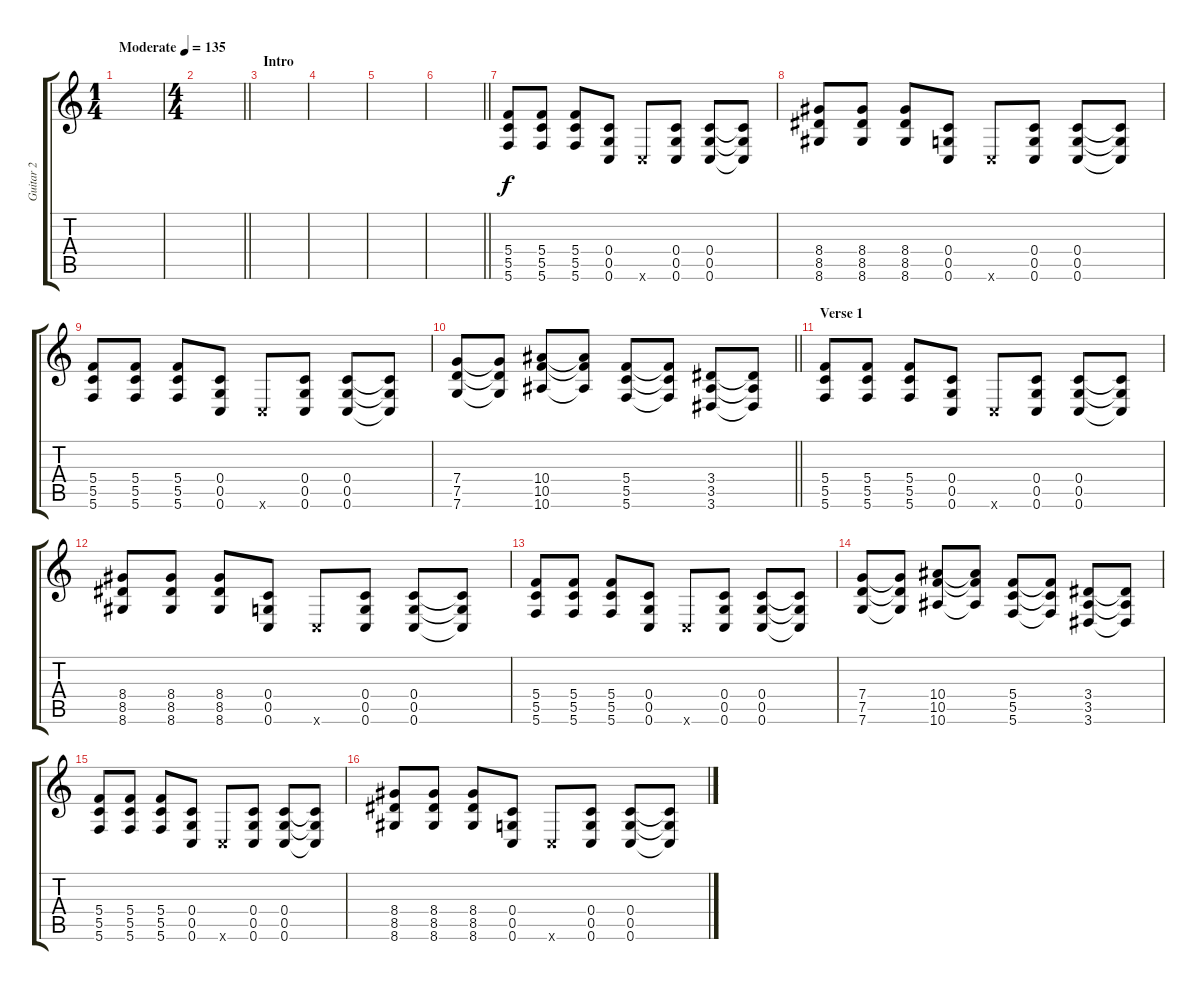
\track ("Guitar 2" "Guitar 2") {instrument overdrivenguitar}
\staff {score tabs}
\tuning (D4 A3 F3 C3 G2 C2) {hide}
\ts (1 4)
\tempo (135 "Moderate")
\clef g2
\ks c
|
\ts (4 4)
\barLineRight lightlight
|
\section ("" "Intro")
|
|
|
\barLineRight lightlight
|
(5.4 5.5 5.6).8 (5.4 5.5 5.6).8 (5.4 5.5 5.6).8 (0.4 0.5 0.6).8 0.6{x}.8 (0.4 0.5 0.6).8 (0.4 0.5 0.6).8 (0.4{t} 0.5{t} 0.6{t}).8 |
(8.4 8.5 8.6).8 (8.4 8.5 8.6).8 (8.4 8.5 8.6).8 (0.4 0.5 0.6).8 0.6{x}.8 (0.4 0.5 0.6).8 (0.4 0.5 0.6).8 (0.4{t} 0.5{t} 0.6{t}).8 |
(5.4 5.5 5.6).8 (5.4 5.5 5.6).8 (5.4 5.5 5.6).8 (0.4 0.5 0.6).8 0.6{x}.8 (0.4 0.5 0.6).8 (0.4 0.5 0.6).8 (0.4{t} 0.5{t} 0.6{t}).8 |
\barLineRight lightlight
(7.4 7.5 7.6).8 (7.4{t} 7.5{t} 7.6{t}).8 (10.4 10.5 10.6).8 (10.4{t} 10.5{t} 10.6{t}).8 (5.4 5.5 5.6).8 (5.4{t} 5.5{t} 5.6{t}).8 (3.4 3.5 3.6).8 (3.4{t} 3.5{t} 3.6{t}).8 |
\section ("" "Verse 1")
(5.4 5.5 5.6).8 (5.4 5.5 5.6).8 (5.4 5.5 5.6).8 (0.4 0.5 0.6).8 0.6{x}.8 (0.4 0.5 0.6).8 (0.4 0.5 0.6).8 (0.4{t} 0.5{t} 0.6{t}).8 |
(8.4 8.5 8.6).8 (8.4 8.5 8.6).8 (8.4 8.5 8.6).8 (0.4 0.5 0.6).8 0.6{x}.8 (0.4 0.5 0.6).8 (0.4 0.5 0.6).8 (0.4{t} 0.5{t} 0.6{t}).8 |
(5.4 5.5 5.6).8 (5.4 5.5 5.6).8 (5.4 5.5 5.6).8 (0.4 0.5 0.6).8 0.6{x}.8 (0.4 0.5 0.6).8 (0.4 0.5 0.6).8 (0.4{t} 0.5{t} 0.6{t}).8 |
(7.4 7.5 7.6).8 (7.4{t} 7.5{t} 7.6{t}).8 (10.4 10.5 10.6).8 (10.4{t} 10.5{t} 10.6{t}).8 (5.4 5.5 5.6).8 (5.4{t} 5.5{t} 5.6{t}).8 (3.4 3.5 3.6).8 (3.4{t} 3.5{t} 3.6{t}).8 |
(5.4 5.5 5.6).8 (5.4 5.5 5.6).8 (5.4 5.5 5.6).8 (0.4 0.5 0.6).8 0.6{x}.8 (0.4 0.5 0.6).8 (0.4 0.5 0.6).8 (0.4{t} 0.5{t} 0.6{t}).8 |
(8.4 8.5 8.6).8 (8.4 8.5 8.6).8 (8.4 8.5 8.6).8 (0.4 0.5 0.6).8 0.6{x}.8 (0.4 0.5 0.6).8 (0.4 0.5 0.6).8 (0.4{t} 0.5{t} 0.6{t}).8
